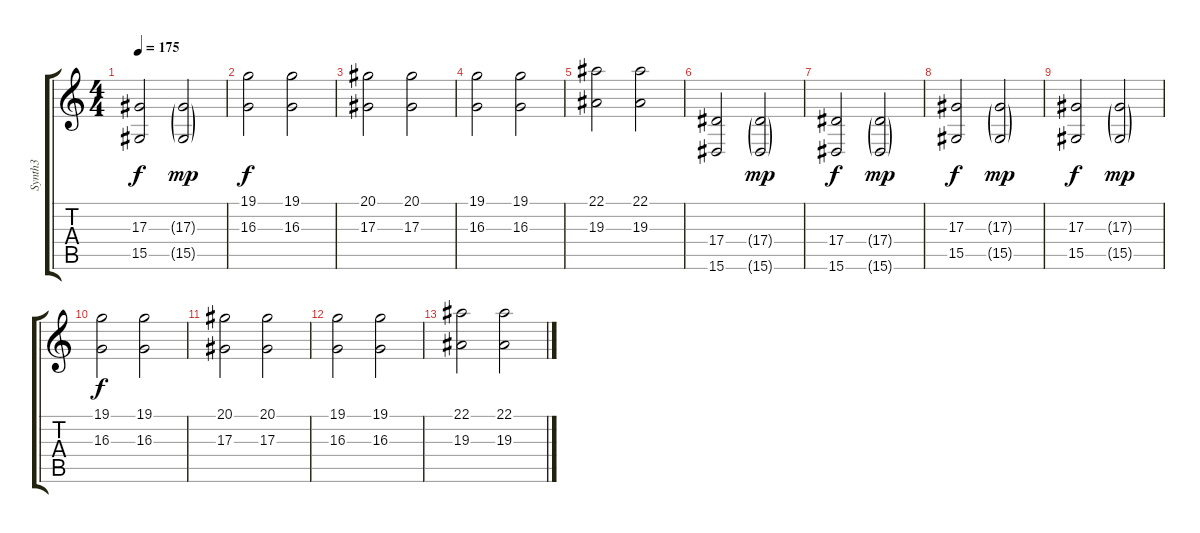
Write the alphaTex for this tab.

\track ("Synth3" "Synth3") {instrument acousticgrandpiano}
\staff {score tabs}
\tuning (C4 G3 Eb3 Bb2 F2 C2) {hide}
\ts (4 4)
\tempo 175
\clef g2
\ks c
(17.3 15.5).2{dy f} (17.3{g} 15.5{g}).2{dy mp} |
(19.1 16.3).2{dy f} (19.1 16.3).2 |
(20.1 17.3).2 (20.1 17.3).2 |
(19.1 16.3).2 (19.1 16.3).2 |
(22.1 19.3).2 (22.1 19.3).2 |
(17.4 15.6).2{volume 16 instrument acousticgrandpiano} (17.4{g} 15.6{g}).2{dy mp} |
(17.4 15.6).2{dy f instrument brightacousticpiano} (17.4{g} 15.6{g}).2{dy mp} |
(17.3 15.5).2{dy f} (17.3{g} 15.5{g}).2{dy mp} |
(17.3 15.5).2{dy f} (17.3{g} 15.5{g}).2{dy mp} |
(19.1 16.3).2{dy f} (19.1 16.3).2 |
(20.1 17.3).2 (20.1 17.3).2 |
(19.1 16.3).2 (19.1 16.3).2 |
(22.1 19.3).2 (22.1 19.3).2
